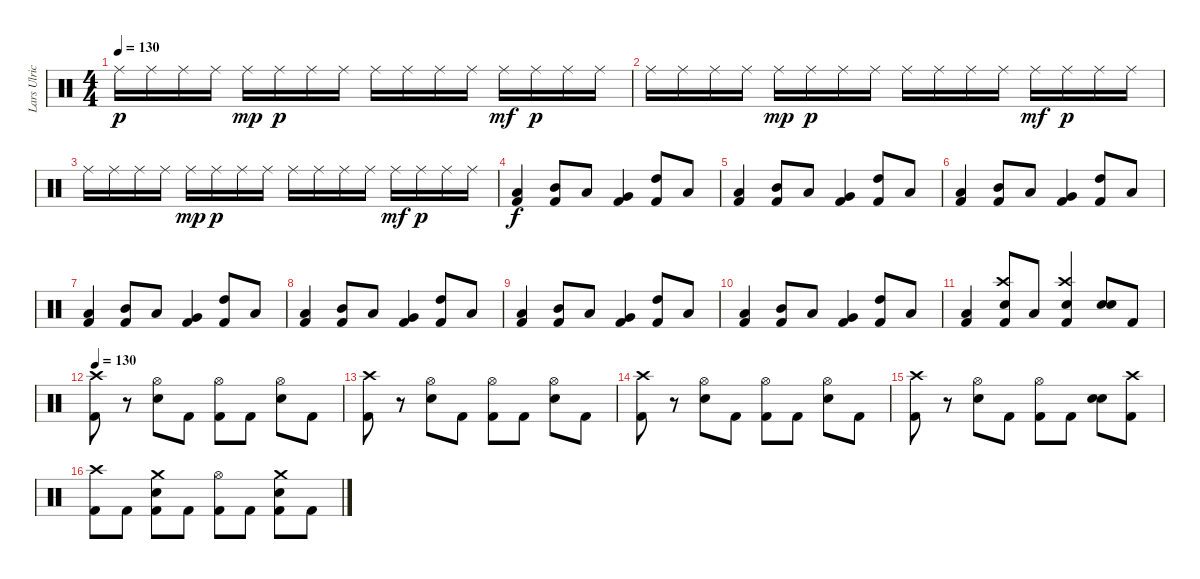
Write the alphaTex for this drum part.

\track ("Lars Ulrich" "Lars Ulric") {instrument percussion}
\staff {score}
\articulation defaults
\ts (4 4)
\tempo 130
\clef neutral
\ks c "Ride (middle)".16{dy p} "Ride (middle)".16 "Ride (middle)".16 "Ride (middle)".16 "Ride (middle)".16{dy mp} "Ride (middle)".16{dy p} "Ride (middle)".16 "Ride (middle)".16 "Ride (middle)".16 "Ride (middle)".16 "Ride (middle)".16 "Ride (middle)".16 "Ride (middle)".16{dy mf} "Ride (middle)".16{dy p} "Ride (middle)".16 "Ride (middle)".16
|
"Ride (middle)".16 "Ride (middle)".16 "Ride (middle)".16 "Ride (middle)".16 "Ride (middle)".16{dy mp} "Ride (middle)".16{dy p} "Ride (middle)".16 "Ride (middle)".16 "Ride (middle)".16 "Ride (middle)".16 "Ride (middle)".16 "Ride (middle)".16 "Ride (middle)".16{dy mf} "Ride (middle)".16{dy p} "Ride (middle)".16 "Ride (middle)".16 |
"Ride (middle)".16 "Ride (middle)".16 "Ride (middle)".16 "Ride (middle)".16 "Ride (middle)".16{dy mp} "Ride (middle)".16{dy p} "Ride (middle)".16 "Ride (middle)".16 "Ride (middle)".16 "Ride (middle)".16 "Ride (middle)".16 "Ride (middle)".16 "Ride (middle)".16{dy mf} "Ride (middle)".16{dy p} "Ride (middle)".16 "Ride (middle)".16 |
("Low Floor Tom (hit)" "Kick (hit) 2").4{dy f} ("Mid Tom (hit)" "Kick (hit) 2").8 "Low Floor Tom (hit)".8 ("Very Low Tom (hit)" "Kick (hit) 2").4 ("High Tom (hit)" "Kick (hit) 2").8 "Low Tom (hit)".8 |
("Low Floor Tom (hit)" "Kick (hit) 2").4 ("Mid Tom (hit)" "Kick (hit) 2").8 "Low Floor Tom (hit)".8 ("Very Low Tom (hit)" "Kick (hit) 2").4 ("High Tom (hit)" "Kick (hit) 2").8 "Low Tom (hit)".8 |
("Low Floor Tom (hit)" "Kick (hit) 2").4 ("Mid Tom (hit)" "Kick (hit) 2").8 "Low Floor Tom (hit)".8 ("Very Low Tom (hit)" "Kick (hit) 2").4 ("High Tom (hit)" "Kick (hit) 2").8 "Low Tom (hit)".8 |
("Low Floor Tom (hit)" "Kick (hit) 2").4 ("Mid Tom (hit)" "Kick (hit) 2").8 "Low Floor Tom (hit)".8 ("Very Low Tom (hit)" "Kick (hit) 2").4 ("High Tom (hit)" "Kick (hit) 2").8 "Low Tom (hit)".8 |
("Low Floor Tom (hit)" "Kick (hit) 2").4 ("Mid Tom (hit)" "Kick (hit) 2").8 "Low Floor Tom (hit)".8 ("Very Low Tom (hit)" "Kick (hit) 2").4 ("High Tom (hit)" "Kick (hit) 2").8 "Low Tom (hit)".8 |
("Low Floor Tom (hit)" "Kick (hit) 2").4 ("Mid Tom (hit)" "Kick (hit) 2").8 "Low Floor Tom (hit)".8 ("Very Low Tom (hit)" "Kick (hit) 2").4 ("High Tom (hit)" "Kick (hit) 2").8 "Low Tom (hit)".8 |
("Low Floor Tom (hit)" "Kick (hit) 2").4 ("Mid Tom (hit)" "Kick (hit) 2").8 "Low Floor Tom (hit)".8 ("Very Low Tom (hit)" "Kick (hit) 2").4 ("High Tom (hit)" "Kick (hit) 2").8 "Low Tom (hit)".8 |
("Low Floor Tom (hit)" "Kick (hit) 2").4 ("Crash high (hit)" "Electric Snare (hit)" "Kick (hit) 2").8 "Low Floor Tom (hit)".8 ("Crash high (hit)" "Electric Snare (hit)" "Kick (hit) 2").4 ("Electric Snare (hit)" "Electric Snare (hit)").8{bd 240} "Kick (hit) 2".8 |
\tempo 130
("Crash high (hit)" "Kick (hit) 2").8 r.8 ("Hi-Hat (open)" "Electric Snare (hit)").8 "Kick (hit) 2".8 ("Hi-Hat (open)" "Kick (hit) 2").8 "Kick (hit) 2".8 ("Hi-Hat (open)" "Electric Snare (hit)").8 "Kick (hit) 2".8 |
("Crash high (hit)" "Kick (hit) 2").8 r.8 ("Hi-Hat (open)" "Electric Snare (hit)").8 "Kick (hit) 2".8 ("Hi-Hat (open)" "Kick (hit) 2").8 "Kick (hit) 2".8 ("Hi-Hat (open)" "Electric Snare (hit)").8 "Kick (hit) 2".8 |
("Crash high (hit)" "Kick (hit) 2").8 r.8 ("Hi-Hat (open)" "Electric Snare (hit)").8 "Kick (hit) 2".8 ("Hi-Hat (open)" "Kick (hit) 2").8 "Kick (hit) 2".8 ("Hi-Hat (open)" "Electric Snare (hit)").8 "Kick (hit) 2".8 |
("Crash high (hit)" "Kick (hit) 2").8 r.8 ("Hi-Hat (open)" "Electric Snare (hit)").8 "Kick (hit) 2".8 ("Hi-Hat (open)" "Kick (hit) 2").8 "Kick (hit) 2".8 ("Electric Snare (hit)" "Electric Snare (hit)").8{bd 240} ("Crash high (hit)" "Kick (hit) 2").8 |
("Crash high (hit)" "Kick (hit) 2").8 "Kick (hit) 2".8 ("Crash medium (hit)" "Electric Snare (hit)" "Kick (hit) 2").8 "Kick (hit) 2".8 ("Hi-Hat (open)" "Kick (hit) 2").8 "Kick (hit) 2".8 ("Crash medium (hit)" "Electric Snare (hit)" "Kick (hit) 2").8 "Kick (hit) 2".8
